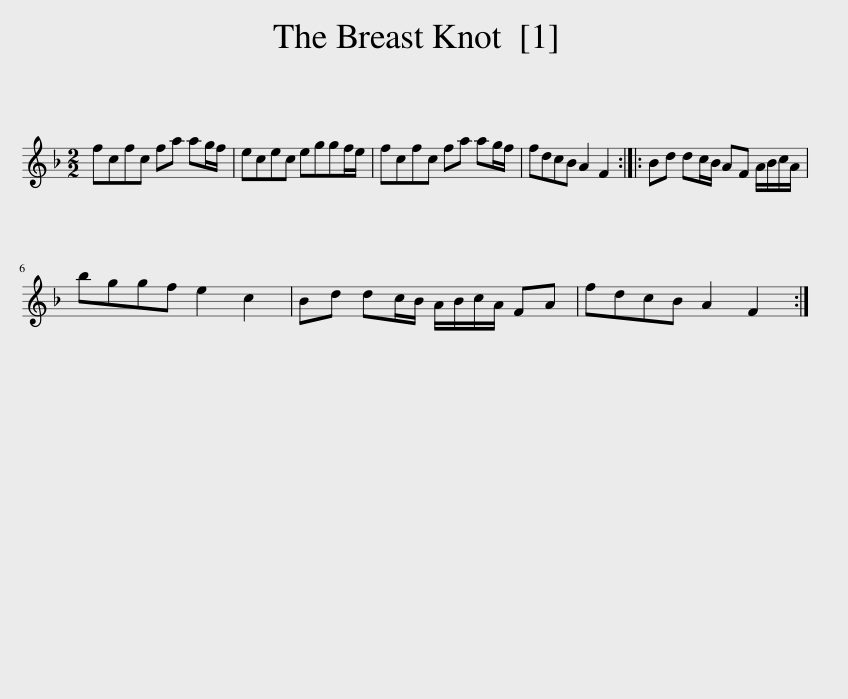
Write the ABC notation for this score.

X:1
L:1/8
M:2/2
I:linebreak $
K:F
V:1 treble
V:1
 fcfc fa ag/f/ | ecec eggf/e/ | fcfc fa ag/f/ | fdcB A2 F2 :: Bd dc/B/ AF A/B/c/A/ |$ %5
 bggf e2 c2 | Bd dc/B/ A/B/c/A/ FA | fdcB A2 F2 :| %8
